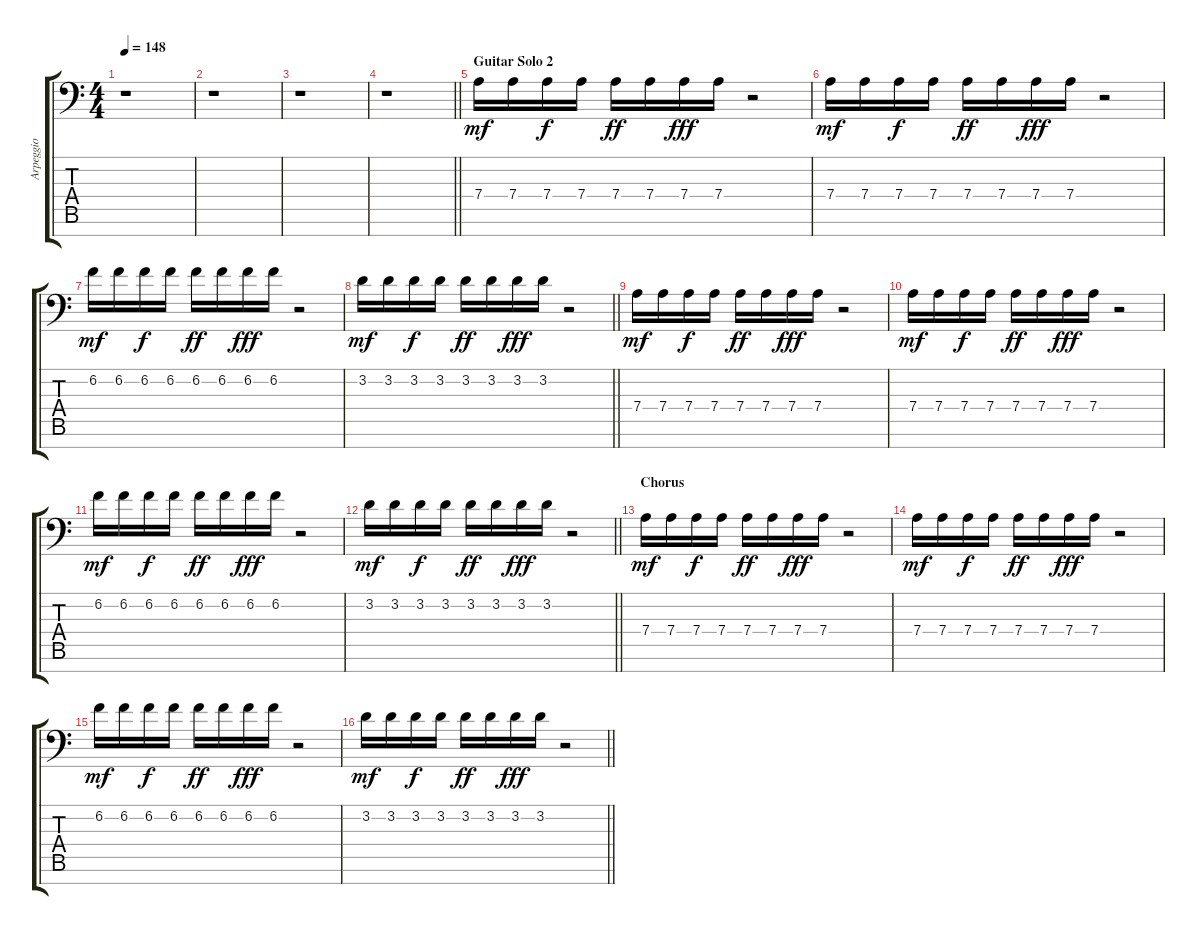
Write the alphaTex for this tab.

\track ("Arpeggio" "Arpeggio") {instrument pad4choir}
\staff {score tabs}
\tuning (C8 B3 G3 D3 A2 E2 A-1) {hide}
\ts (4 4)
\tempo 148
\clef f4
\ks c
r.1{dy fff} |
r.1 |
r.1 |
\barLineRight lightlight
r.1 |
\section ("" "Guitar Solo 2")
7.4.16{dy mf} 7.4.16 7.4.16{dy f} 7.4.16 7.4.16{dy ff} 7.4.16 7.4.16{dy fff} 7.4.16 r.2 |
7.4.16{dy mf} 7.4.16 7.4.16{dy f} 7.4.16 7.4.16{dy ff} 7.4.16 7.4.16{dy fff} 7.4.16 r.2 |
6.2.16{dy mf} 6.2.16 6.2.16{dy f} 6.2.16 6.2.16{dy ff} 6.2.16 6.2.16{dy fff} 6.2.16 r.2 |
\barLineRight lightlight
3.2.16{dy mf} 3.2.16 3.2.16{dy f} 3.2.16 3.2.16{dy ff} 3.2.16 3.2.16{dy fff} 3.2.16 r.2 |
7.4.16{dy mf} 7.4.16 7.4.16{dy f} 7.4.16 7.4.16{dy ff} 7.4.16 7.4.16{dy fff} 7.4.16 r.2 |
7.4.16{dy mf} 7.4.16 7.4.16{dy f} 7.4.16 7.4.16{dy ff} 7.4.16 7.4.16{dy fff} 7.4.16 r.2 |
6.2.16{dy mf} 6.2.16 6.2.16{dy f} 6.2.16 6.2.16{dy ff} 6.2.16 6.2.16{dy fff} 6.2.16 r.2 |
\barLineRight lightlight
3.2.16{dy mf} 3.2.16 3.2.16{dy f} 3.2.16 3.2.16{dy ff} 3.2.16 3.2.16{dy fff} 3.2.16 r.2 |
\section ("" "Chorus")
7.4.16{dy mf} 7.4.16 7.4.16{dy f} 7.4.16 7.4.16{dy ff} 7.4.16 7.4.16{dy fff} 7.4.16 r.2 |
7.4.16{dy mf} 7.4.16 7.4.16{dy f} 7.4.16 7.4.16{dy ff} 7.4.16 7.4.16{dy fff} 7.4.16 r.2 |
6.2.16{dy mf} 6.2.16 6.2.16{dy f} 6.2.16 6.2.16{dy ff} 6.2.16 6.2.16{dy fff} 6.2.16 r.2 |
\barLineRight lightlight
3.2.16{dy mf} 3.2.16 3.2.16{dy f} 3.2.16 3.2.16{dy ff} 3.2.16 3.2.16{dy fff} 3.2.16 r.2
